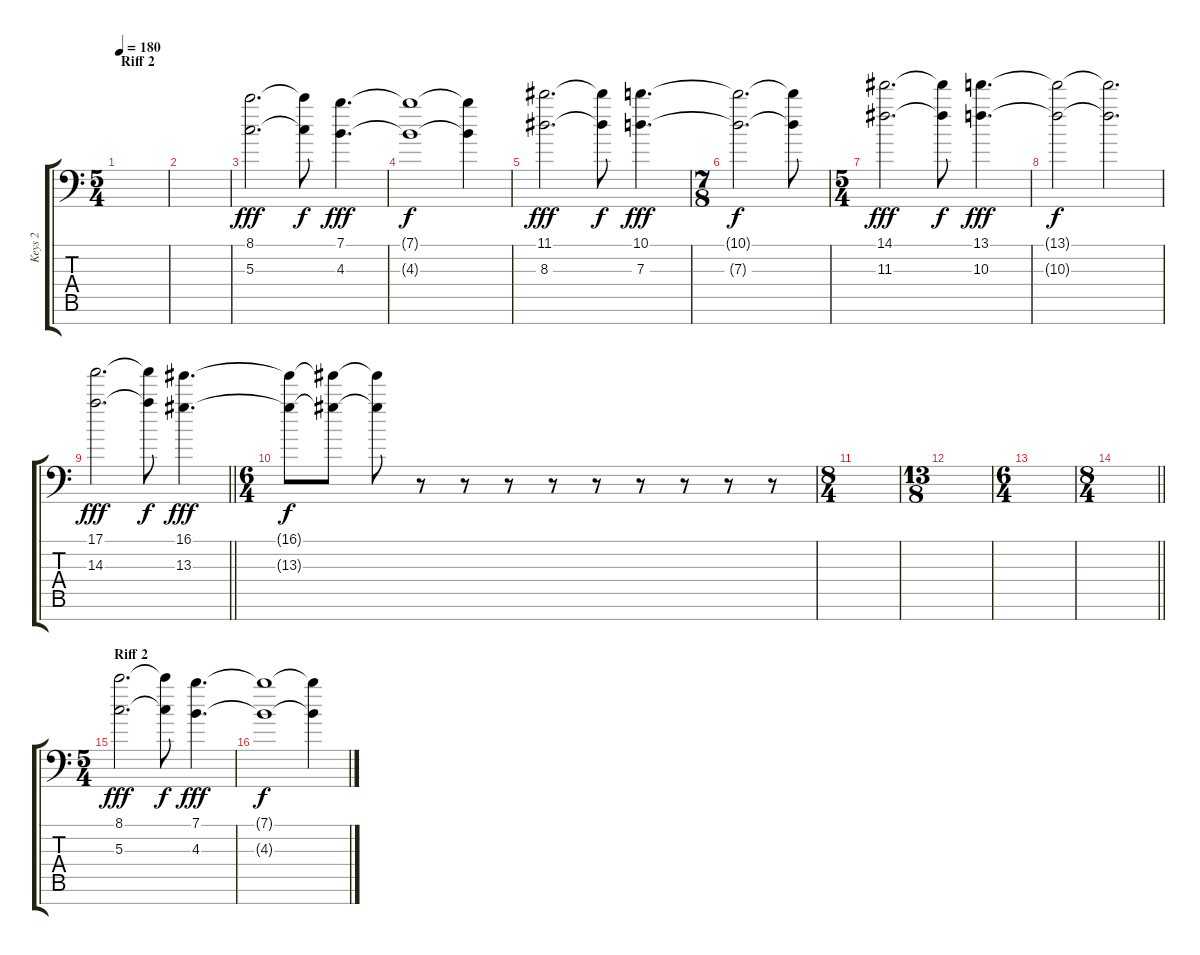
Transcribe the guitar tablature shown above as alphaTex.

\track ("Keys 2" "Keys 2") {instrument contrabass}
\staff {score tabs}
\tuning (E4 B3 G3 D3 A2 E2 A1) {hide}
\ts (5 4)
\section ("" "Riff 2")
\tempo 180
\clef f4
\ks c
|
|
(8.1 5.3).2{d dy fff} (8.1{t} 5.3{t}).8{dy f} (7.1 4.3).4{d dy fff} |
(7.1{t} 4.3{t}).1{dy f} (7.1{t} 4.3{t}).4 |
(11.1 8.3).2{d dy fff} (11.1{t} 8.3{t}).8{dy f} (10.1 7.3).4{d dy fff} |
\ts (7 8)
(10.1{t} 7.3{t}).2{d dy f} (10.1{t} 7.3{t}).8 |
\ts (5 4)
(14.1 11.3).2{d dy fff} (14.1{t} 11.3{t}).8{dy f} (13.1 10.3).4{d dy fff} |
(13.1{t} 10.3{t}).2{dy f} (13.1{t} 10.3{t}).2{d} |
\barLineRight lightlight
(17.1 14.3).2{d dy fff} (17.1{t} 14.3{t}).8{dy f} (16.1 13.3).4{d dy fff} |
\ts (6 4)
\section ("" "")
(16.1{t} 13.3{t}).8{dy f} (16.1{t} 13.3{t}).8 (16.1{t} 13.3{t}).8 r.8 r.8 r.8 r.8 r.8 r.8 r.8 r.8 r.8 |
\ts (8 4)
|
\ts (13 8)
|
\ts (6 4)
|
\ts (8 4)
\barLineRight lightlight
|
\ts (5 4)
\section ("" "Riff 2")
(8.1 5.3).2{d dy fff} (8.1{t} 5.3{t}).8{dy f} (7.1 4.3).4{d dy fff} |
(7.1{t} 4.3{t}).1{dy f} (7.1{t} 4.3{t}).4
